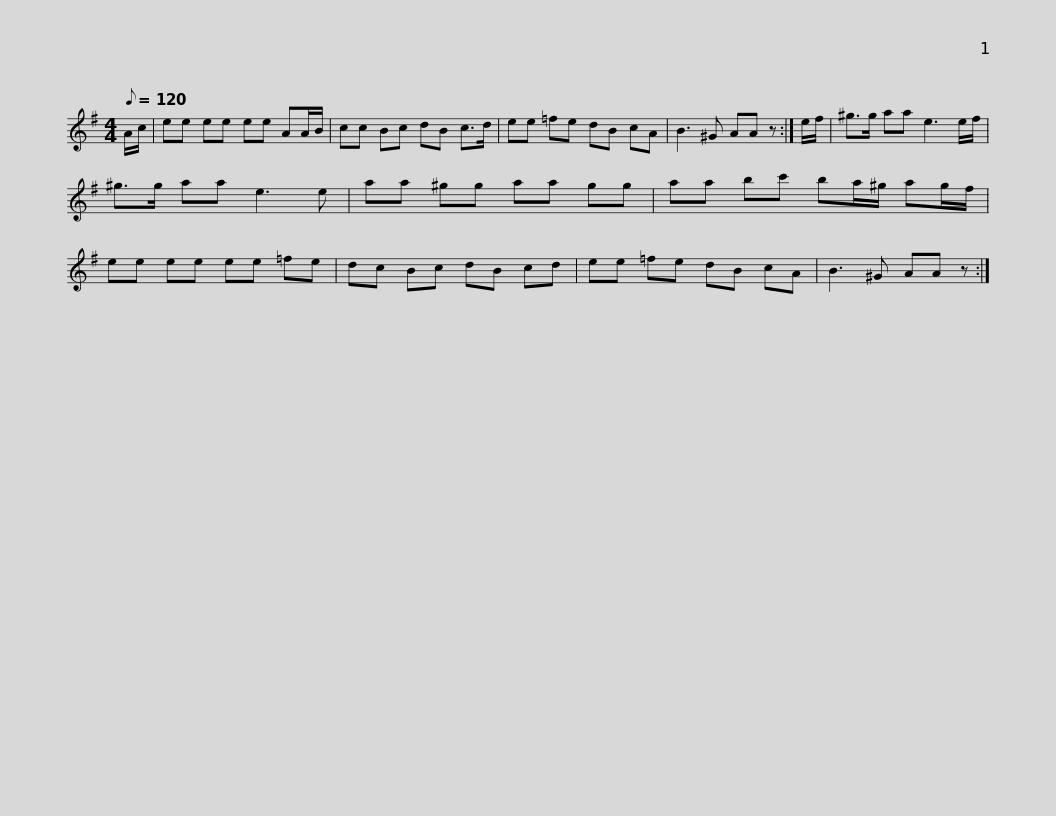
X:1
L:1/8
Q:1/8=120
M:4/4
I:linebreak $
K:G
V:1 treble
V:1
 A/c/ | ee ee ee AA/B/ | cc Bc dB c>d | ee =fe dB cA | B3 ^G AA z :|$ %5
 e/f/ | ^g>g aa e3 e/f/ | ^g>g aa e3 e | aa ^gg aa gg | aa bc' ba/^g/ ag/f/ |$ %10
 ee ee ee =fe | dc Bc dB cd | ee =fe dB cA | B3 ^G AA z :| %14
